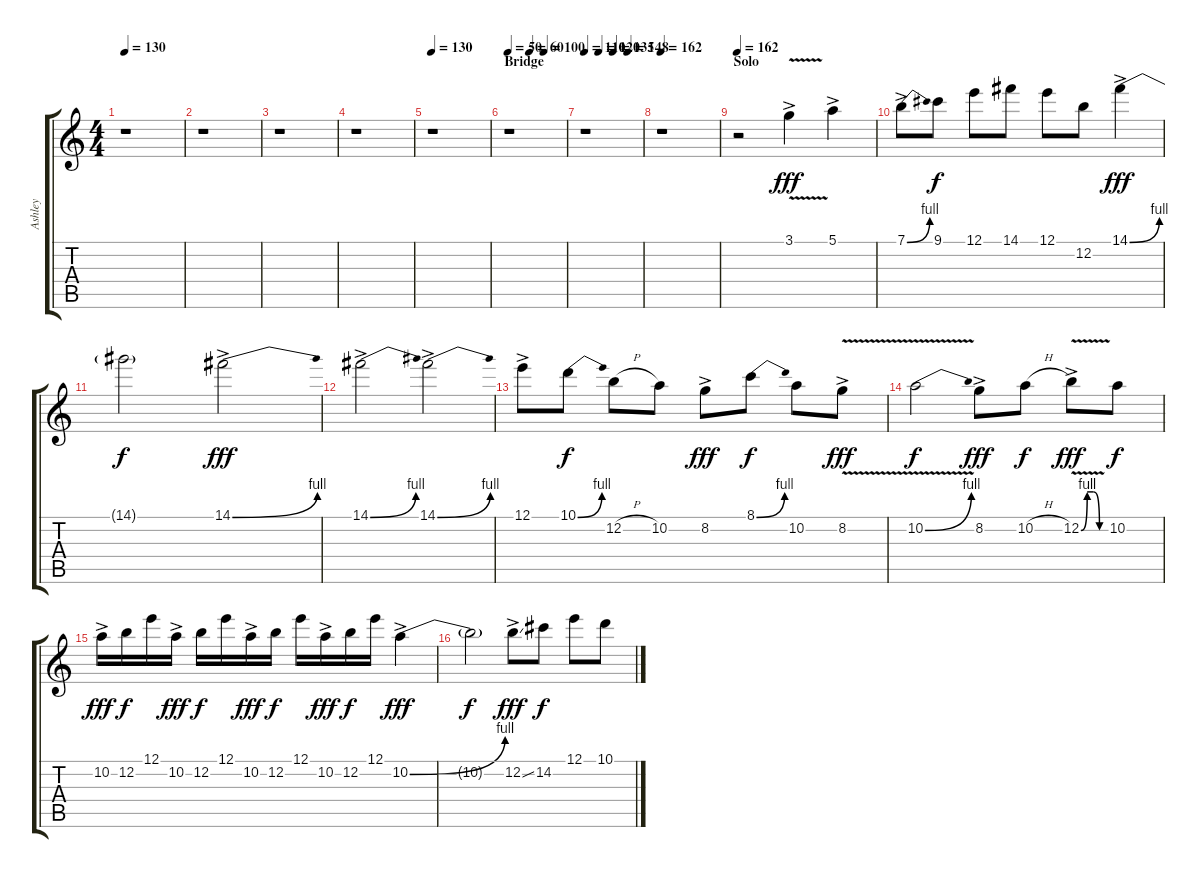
\track ("Ashley" "Ashley") {instrument overdrivenguitar}
\staff {score tabs}
\tuning (E4 B3 G3 D3 A2 E2) {hide}
\ts (4 4)
\tempo 130
\clef g2
\ks c
r.1{dy f} |
r.1 |
r.1 |
r.1 |
\tempo 130
r.1 |
\section ("" "Bridge")
\tempo 50
\tempo (60 0.375)
\tempo (100 0.625)
r.1 |
\tempo 110
\tempo (120 0.25)
\tempo (135 0.5)
\tempo (148 0.75)
r.1 |
\tempo 162
r.1 |
\section ("" "Solo")
\tempo 162
r.2{volume 12 instrument overdrivenguitar} 3.1{v ac}.4{dy fff} 5.1{ac}.4 |
7.1{be (bend 0 0 60 4) ac}.8 9.1.8{dy f} 12.1.8 14.1.8 12.1.8 12.2.8 14.1{be (bend 0 0 60 4) ac}.4{dy fff} |
14.1{t}.2{dy f} 14.1{be (bend 0 0 60 4) ac}.2{dy fff} |
14.1{be (bend 0 0 60 4) ac}.2 14.1{be (bend 0 0 60 4) ac}.2 |
12.1{ac}.8 10.1{be (bend 0 0 60 4)}.8{dy f} 12.2{h}.8 10.2.8 8.2{ac}.8{dy fff} 8.1{be (bend 0 0 60 4)}.8{dy f} 10.2.8 8.2{v ac}.8{dy fff} |
10.2{be (bend 0 0 60 4) v}.2{dy f} 8.2{ac}.8{dy fff} 10.2{h}.8{dy f} 12.2{be (custom 0 0 15 4 30 4 45 0 60 0) v ac}.8{dy fff} 10.2.8{dy f} |
10.2{ac}.16{dy fff} 12.2.16{dy f} 12.1.16 10.2{ac}.16{dy fff} 12.2.16{dy f} 12.1.16 10.2{ac}.16{dy fff} 12.2.16{dy f} 12.1.16 10.2{ac}.16{dy fff} 12.2.16{dy f} 12.1.16 10.2{be (bend 0 0 60 4) ac}.4{dy fff} |
10.2{t}.2{dy f} 12.2{ss ac}.8{dy fff} 14.2.8{dy f} 12.1.8 10.1.8
